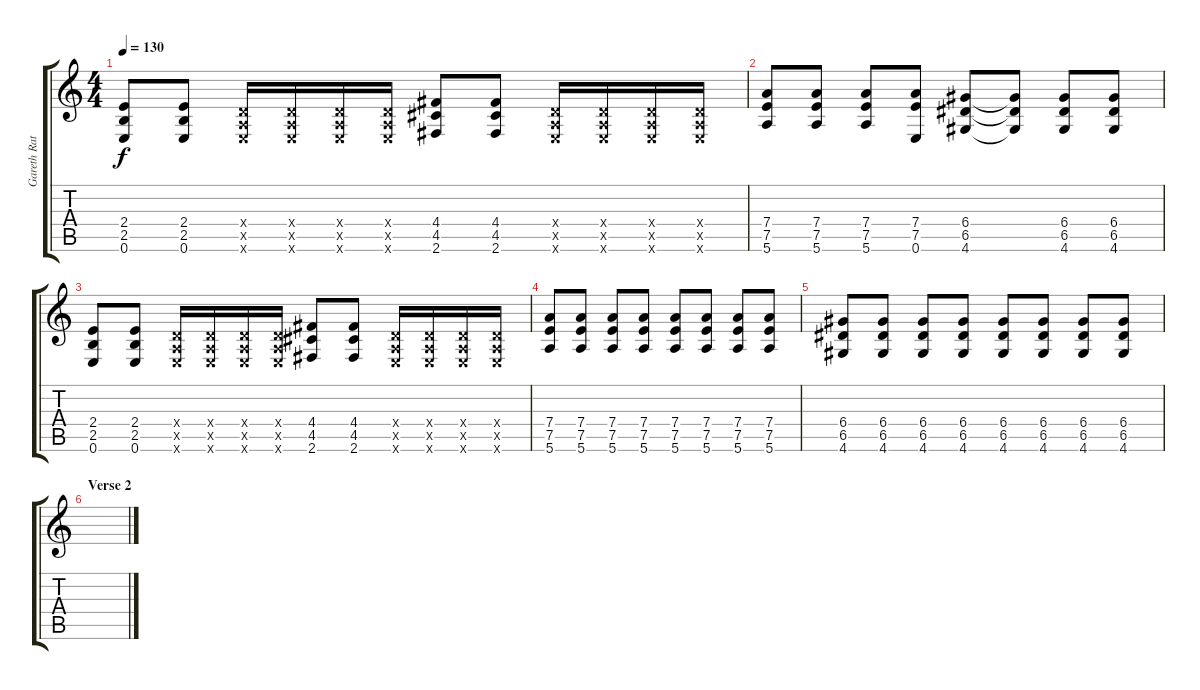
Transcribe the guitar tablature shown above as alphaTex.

\track ("Gareth Ratcliffe - Chorus" "Gareth Rat") {instrument electricguitarclean}
\staff {score tabs}
\tuning (E4 B3 G3 D3 A2 E2) {hide}
\ts (4 4)
\tempo 130
\clef g2
\ks c
(2.4 2.5 0.6).8{dy f} (2.4 2.5 0.6).8 (0.4{x} 0.5{x} 0.6{x}).16 (0.4{x} 0.5{x} 0.6{x}).16 (0.4{x} 0.5{x} 0.6{x}).16 (0.4{x} 0.5{x} 0.6{x}).16 (4.4 4.5 2.6).8 (4.4 4.5 2.6).8 (0.4{x} 0.5{x} 0.6{x}).16 (0.4{x} 0.5{x} 0.6{x}).16 (0.4{x} 0.5{x} 0.6{x}).16 (0.4{x} 0.5{x} 0.6{x}).16 |
(7.4 7.5 5.6).8 (7.4 7.5 5.6).8 (7.4 7.5 5.6).8 (7.4 7.5 0.6).8 (6.4 6.5 4.6).8 (6.4{t} 6.5{t} 4.6{t}).8 (6.4 6.5 4.6).8 (6.4 6.5 4.6).8 |
(2.4 2.5 0.6).8 (2.4 2.5 0.6).8 (0.4{x} 0.5{x} 0.6{x}).16 (0.4{x} 0.5{x} 0.6{x}).16 (0.4{x} 0.5{x} 0.6{x}).16 (0.4{x} 0.5{x} 0.6{x}).16 (4.4 4.5 2.6).8 (4.4 4.5 2.6).8 (0.4{x} 0.5{x} 0.6{x}).16 (0.4{x} 0.5{x} 0.6{x}).16 (0.4{x} 0.5{x} 0.6{x}).16 (0.4{x} 0.5{x} 0.6{x}).16 |
(7.4 7.5 5.6).8 (7.4 7.5 5.6).8 (7.4 7.5 5.6).8 (7.4 7.5 5.6).8 (7.4 7.5 5.6).8 (7.4 7.5 5.6).8 (7.4 7.5 5.6).8 (7.4 7.5 5.6).8 |
(6.4 6.5 4.6).8 (6.4 6.5 4.6).8 (6.4 6.5 4.6).8 (6.4 6.5 4.6).8 (6.4 6.5 4.6).8 (6.4 6.5 4.6).8 (6.4 6.5 4.6).8 (6.4 6.5 4.6).8 |
\section ("" "Verse 2")
